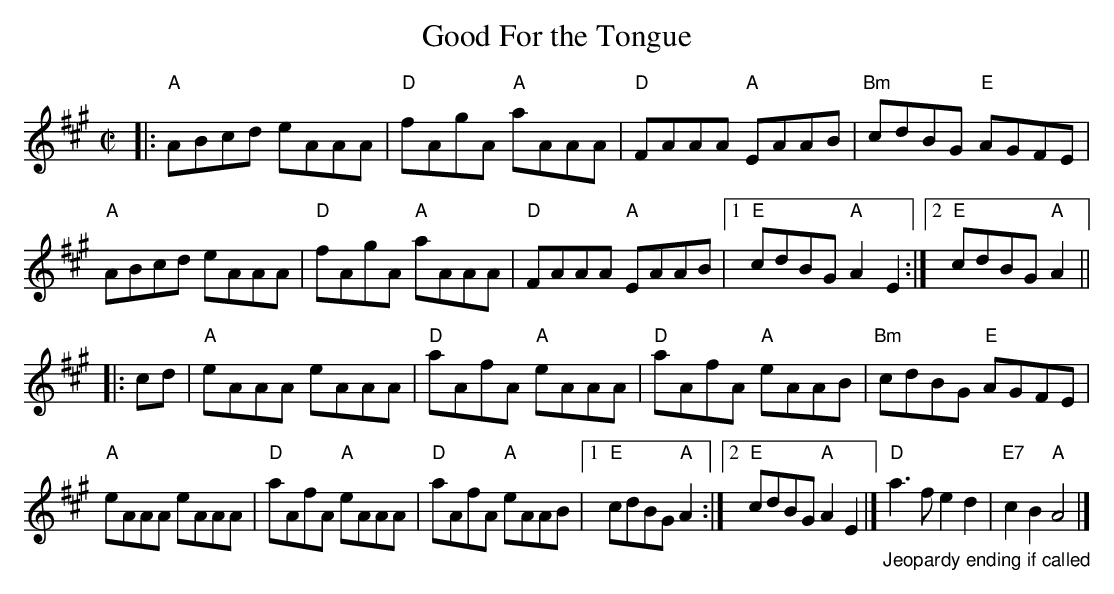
X:1
T:Good For the Tongue
M:C|
K:A
|:"A"ABcd eAAA| "D"fAgA "A"aAAA| "D"FAAA "A"EAAB| "Bm"cdBG "E"AGFE|
"A"ABcd eAAA| "D"fAgA "A"aAAA| "D"FAAA "A"EAAB|1"E"cdBG "A"A2E2:|2"E"cdBG "A"A2||
|:cd|"A"eAAA eAAA| "D"aAfA "A"eAAA|"D"aAfA "A"eAAB| "Bm"cdBG "E"AGFE|
"A"eAAA eAAA| "D"aAfA "A"eAAA|"D"aAfA "A"eAAB|1"E"cdBG "A"A2:|2"E"cdBG "A"A2 E2|]\
"_Jeopardy ending if called""D"a3fe2d2|"E7"c2B2"A"A4|]
